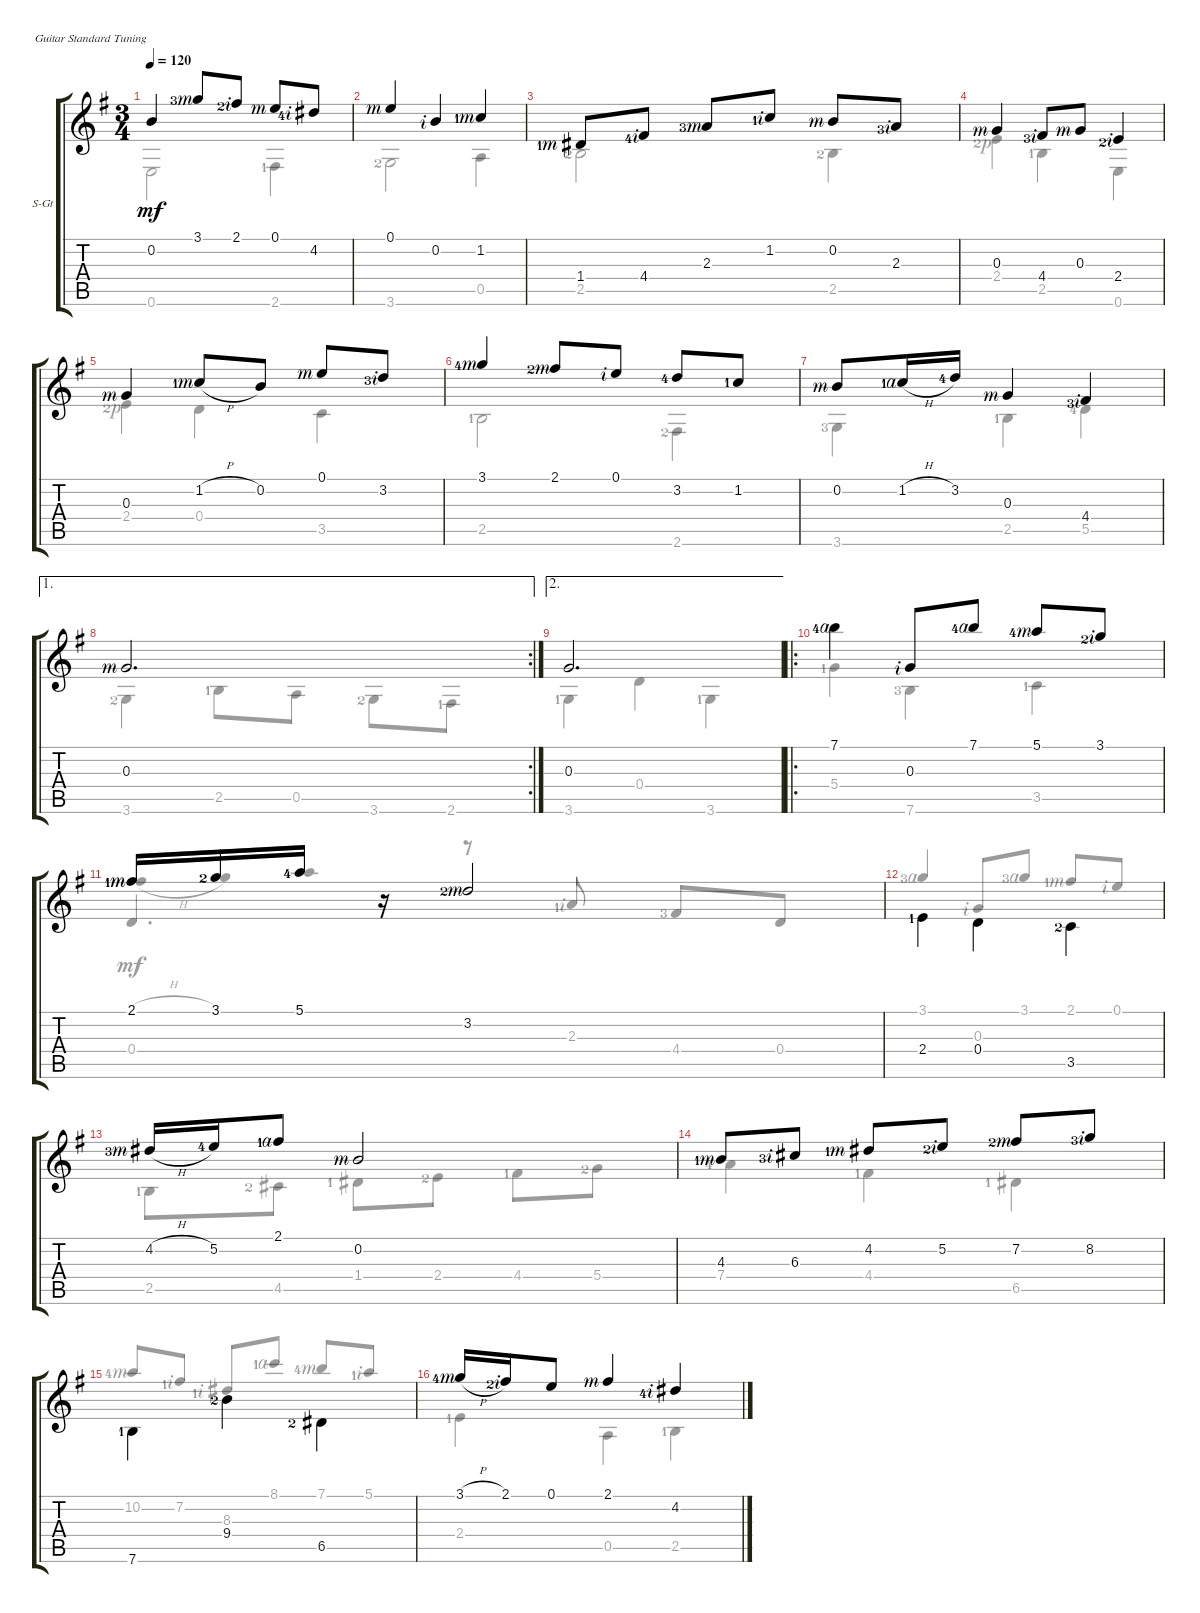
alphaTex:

\defaultSystemsLayout 4
\bracketExtendMode groupsimilarinstruments
\firstSystemTrackNameOrientation horizontal
\otherSystemsTrackNameOrientation horizontal
\track ("Steel Guitar" "S-Gt") {instrument acousticguitarsteel}
\staff {score tabs}
\tuning (E4 B3 G3 D3 A2 E2)
\voice
\ts (3 4)
\tempo 120
\clef g2
\scale
0.4522
\ks g
0.2.4{dy mf instrument acousticguitarsteel} 3.1{lf 4 rf 3}.8 2.1{lf 3 rf 2}.8 0.1{rf 3}.8 4.2{lf 5 rf 2}.8 |
\scale
0.191199 0.1{rf 3}.4 0.2{rf 2}.4 1.2{lf 2 rf 3}.4 |
\scale
0.356601 1.4{lf 2 rf 3}.8 4.4{lf 5 rf 2}.8 2.3{lf 4 rf 3}.8 1.2{lf 2 rf 2}.8 0.2{rf 3}.8 2.3{lf 4 rf 2}.8 |
\scale
0.35935 0.3{rf 3}.4 4.4{lf 4 rf 2}.8 0.3{rf 3}.8 2.4{lf 3 rf 2}.4 |
\scale
0.349593 0.3{rf 3}.4 1.2{h lf 2 rf 3}.8 0.2.8 0.1{rf 3}.8 3.2{lf 4 rf 2}.8 |
\scale
0.291057 3.1{lf 5 rf 3}.4 2.1{lf 3 rf 3}.8 0.1{rf 2}.8 3.2{lf 5}.8 1.2{lf 2}.8 |
\scale
0.491007 0.2{rf 3}.8 1.2{h lf 2 rf 4}.16 3.2{lf 5}.16 0.3{rf 3}.4 4.4{lf 4 rf 2}.4 |
\ae 1
\rc 2
\scale
0.289568 0.3{rf 3}.2{d} |
\ae 2
\scale
0.219424 0.3.2{d} |
\ro
\scale
0.267373 7.1{lf 5 rf 4}.4{beam invert} 0.3{rf 2}.8 7.1{lf 5 rf 4}.8 5.1{lf 5 rf 3}.8 3.1{lf 3 rf 2}.8 |
\scale
0.479388 2.1{lf 2 rf 3}.16 3.1{lf 3}.16 5.1{lf 5}.16 r.16 3.2{lf 3 rf 3}.2 |
\scale
0.253239 2.4{lf 2}.4{beam invert} 0.4.4{beam invert} 3.5{lf 3}.4{beam invert} |
\scale
0.431991 4.2{h lf 4 rf 3}.16 5.2{lf 5}.16 2.1{lf 2 rf 4}.8 0.2{rf 3}.2 |
\scale
0.279652 4.3{lf 2 rf 3}.8 6.3{lf 4 rf 2}.8 4.2{lf 2 rf 3}.8 5.2{lf 3 rf 2}.8 7.2{lf 3 rf 3}.8 8.2{lf 4 rf 2}.8 |
\scale
0.288357 7.6{lf 2}.4{beam invert} 9.4{lf 3}.4{beam invert} 6.5{lf 3}.4{beam invert} |
\scale
0.567278 3.1{h lf 5 rf 3}.16 2.1{lf 3 rf 2}.16 0.1.8 2.1{rf 3}.4 4.2{lf 5 rf 2}.4
\voice
\clef g2
\ottava regular
\simile none
\scale
0.4522
\ks g
0.6.2{dy mf} 2.6{lf 2}.4 |
\scale
0.191199 3.6{lf 3}.2 0.5.4 |
\scale
0.356601 2.5{lf 3}.2 2.5{lf 3}.4 |
\scale
0.35935 2.4{lf 3 rf 1}.4 2.5{lf 2}.4 0.6.4 |
\scale
0.349593 2.4{lf 3 rf 1}.4 0.4.4 3.5.4 |
\scale
0.291057 2.5{lf 2}.2 2.6{lf 3}.4 |
\scale
0.491007 3.6{lf 4}.4 2.5{lf 2}.4 5.5{lf 5}.4 |
\scale
0.289568 3.6{lf 3}.4 2.5{lf 2}.8 0.5.8 3.6{lf 3}.8 2.6{lf 2}.8 |
\scale
0.219424 3.6{lf 2}.4 0.4.4 3.6{lf 2}.4 |
\scale
0.267373 5.4{lf 2}.4 7.6{lf 4}.4 3.5{lf 2}.4 |
\scale
0.479388 2.1{h lf 2 rf 3}.16 3.1{lf 3}.16 5.1{lf 5}.8 r.8{beam invert} 2.3{lf 2 rf 2}.8{beam invert} 4.4{lf 4}.8{beam invert} 0.4.8 |
\scale
0.253239 3.1{lf 4 rf 4}.4{beam invert} 0.3{rf 2}.8{beam invert} 3.1{lf 4 rf 4}.8 2.1{lf 2 rf 3}.8{beam invert} 0.1{rf 2}.8 |
\scale
0.431991 2.5{lf 2}.8 4.5{lf 3}.8 1.4{lf 2}.8 2.4{lf 3}.8 4.4{lf 2}.8 5.4{lf 3}.8 |
\scale
0.279652 7.4{lf 5}.4 4.4{lf 2}.4 6.5{lf 2}.4 |
\scale
0.288357 10.2{lf 5 rf 3}.8{beam invert} 7.2{lf 2 rf 2}.8 8.3{lf 2 rf 2}.8{beam invert} 8.1{lf 2 rf 4}.8 7.1{lf 5 rf 3}.8{beam invert} 5.1{lf 2 rf 2}.8 |
\scale
0.567278 2.4{lf 2}.4 0.5.4 2.5{lf 2}.4
\voice
\clef g2
\ottava regular
\simile none
\scale
0.4522
\ks g
|
\scale
0.191199 |
\scale
0.356601 |
\scale
0.35935 |
\scale
0.349593 |
\scale
0.291057 |
\scale
0.491007 |
\scale
0.289568 |
\scale
0.219424 |
\scale
0.267373 |
\scale
0.479388 |
\scale
0.253239 |
\scale
0.431991 |
\scale
0.279652 |
\scale
0.288357 |
\scale
0.567278
\voice
\clef g2
\ottava regular
\simile none
\scale
0.4522
\ks g
|
\scale
0.191199 |
\scale
0.356601 |
\scale
0.35935 |
\scale
0.349593 |
\scale
0.291057 |
\scale
0.491007 |
\scale
0.289568 |
\scale
0.219424 |
\scale
0.267373 |
\scale
0.479388 0.4.4{d beam invert} |
\scale
0.253239 |
\scale
0.431991 |
\scale
0.279652 |
\scale
0.288357 |
\scale
0.567278
